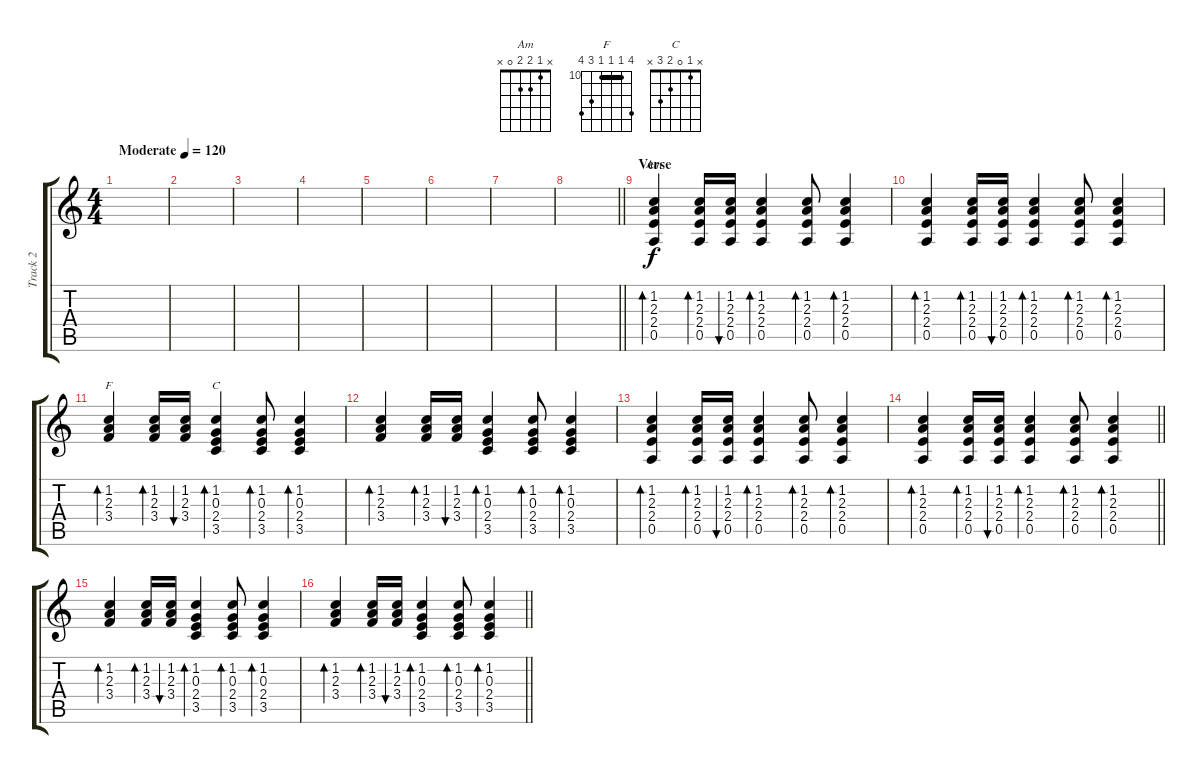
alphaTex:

\track ("Track 2" "Track 2") {instrument acousticguitarnylon}
\staff {score tabs}
\tuning (E4 B3 G3 D3 A2 E2) {hide}
\chord ("Am" x 1 2 2 0 x)
\chord ("F" 13 10 10 10 12 13) {firstfret 10 barre 10}
\chord ("C" x 1 0 2 3 x)
\ts (4 4)
\tempo (120 "Moderate")
\clef g2
\ks c
|
|
|
|
|
|
|
\barLineRight lightlight
|
\section ("" "Verse")
(1.2 2.3 2.4 0.5).4{bd 60 ch "Am"} (1.2 2.3 2.4 0.5).16{bd 60} (1.2 2.3 2.4 0.5).16{bu 60} (1.2 2.3 2.4 0.5).4{bd 60} (1.2 2.3 2.4 0.5).8{bd 60} (1.2 2.3 2.4 0.5).4{bd 60} |
(1.2 2.3 2.4 0.5).4{bd 60} (1.2 2.3 2.4 0.5).16{bd 60} (1.2 2.3 2.4 0.5).16{bu 60} (1.2 2.3 2.4 0.5).4{bd 60} (1.2 2.3 2.4 0.5).8{bd 60} (1.2 2.3 2.4 0.5).4{bd 60} |
(1.2 2.3 3.4).4{bd 60 ch "F"} (1.2 2.3 3.4).16{bd 60} (1.2 2.3 3.4).16{bu 60} (1.2 0.3 2.4 3.5).4{bd 60 ch "C"} (1.2 0.3 2.4 3.5).8{bd 60} (1.2 0.3 2.4 3.5).4{bd 60} |
(1.2 2.3 3.4).4{bd 60} (1.2 2.3 3.4).16{bd 60} (1.2 2.3 3.4).16{bu 60} (1.2 0.3 2.4 3.5).4{bd 60} (1.2 0.3 2.4 3.5).8{bd 60} (1.2 0.3 2.4 3.5).4{bd 60} |
(1.2 2.3 2.4 0.5).4{bd 60} (1.2 2.3 2.4 0.5).16{bd 60} (1.2 2.3 2.4 0.5).16{bu 60} (1.2 2.3 2.4 0.5).4{bd 60} (1.2 2.3 2.4 0.5).8{bd 60} (1.2 2.3 2.4 0.5).4{bd 60} |
\barLineRight lightlight
(1.2 2.3 2.4 0.5).4{bd 60} (1.2 2.3 2.4 0.5).16{bd 60} (1.2 2.3 2.4 0.5).16{bu 60} (1.2 2.3 2.4 0.5).4{bd 60} (1.2 2.3 2.4 0.5).8{bd 60} (1.2 2.3 2.4 0.5).4{bd 60} |
(1.2 2.3 3.4).4{bd 60} (1.2 2.3 3.4).16{bd 60} (1.2 2.3 3.4).16{bu 60} (1.2 0.3 2.4 3.5).4{bd 60} (1.2 0.3 2.4 3.5).8{bd 60} (1.2 0.3 2.4 3.5).4{bd 60} |
\barLineRight lightlight
(1.2 2.3 3.4).4{bd 60} (1.2 2.3 3.4).16{bd 60} (1.2 2.3 3.4).16{bu 60} (1.2 0.3 2.4 3.5).4{bd 60} (1.2 0.3 2.4 3.5).8{bd 60} (1.2 0.3 2.4 3.5).4{bd 60}
